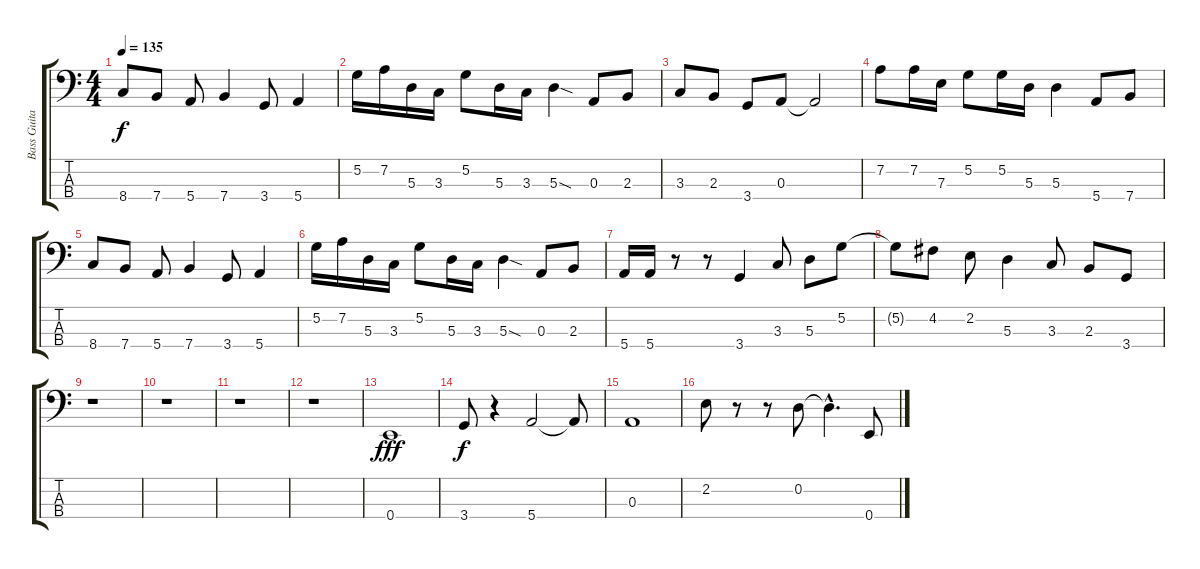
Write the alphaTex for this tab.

\track ("Bass Guitar (Geddy Lee)" "Bass Guita") {instrument electricbassfinger}
\staff {score tabs}
\tuning (G2 D2 A1 E1) {hide}
\ts (4 4)
\tempo 135
\clef f4
\ks c
8.4.8{dy f} 7.4.8 5.4.8 7.4.4 3.4.8 5.4.4 |
5.2.16 7.2.16 5.3.16 3.3.16 5.2.8 5.3.16 3.3.16 5.3{sod}.4 0.3.8 2.3.8 |
3.3.8 2.3.8 3.4.8 0.3.8 0.3{t}.2 |
7.2.8 7.2.16 7.3.16 5.2.8 5.2.16 5.3.16 5.3.4 5.4.8 7.4.8 |
8.4.8 7.4.8 5.4.8 7.4.4 3.4.8 5.4.4 |
5.2.16 7.2.16 5.3.16 3.3.16 5.2.8 5.3.16 3.3.16 5.3{sod}.4 0.3.8 2.3.8 |
5.4.16 5.4.16 r.8 r.8 3.4.4 3.3.8 5.3.8 5.2.8 |
5.2{t}.8 4.2.8 2.2.8 5.3.4 3.3.8 2.3.8 3.4.8 |
r.1 |
r.1 |
r.1 |
r.1 |
0.4.1{dy fff} |
3.4.8{dy f} r.4 5.4.2 5.4{t}.8 |
0.3.1 |
2.2.8 r.8 r.8 0.2.8 0.2{hac t}.4{d} 0.4.8
